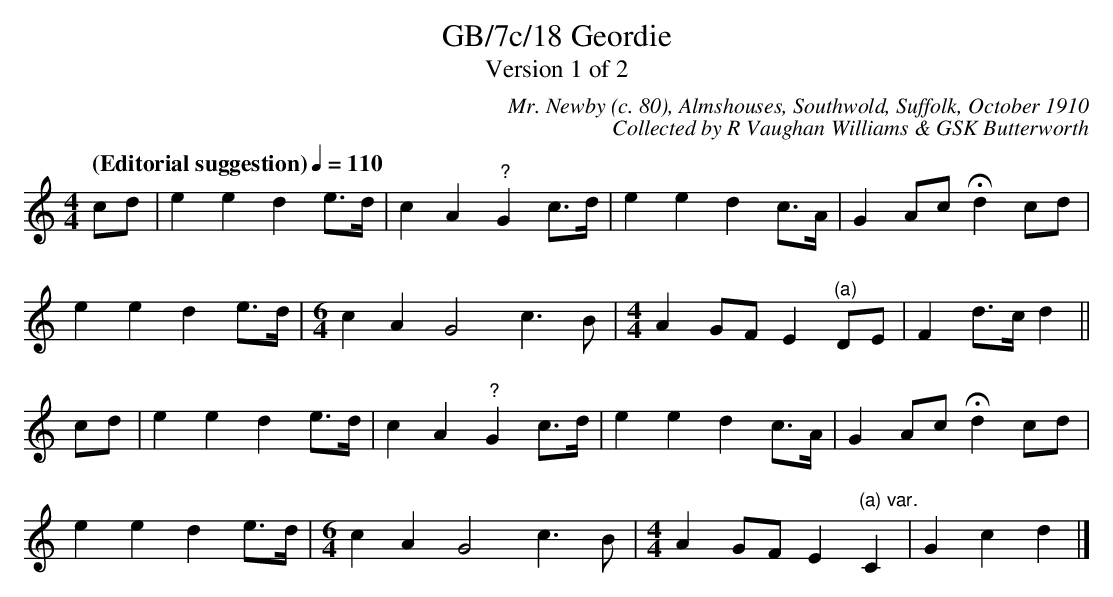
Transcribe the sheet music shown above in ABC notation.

X:1
T:GB/7c/18 Geordie
T:Version 1 of 2
C:Mr. Newby (c. 80), Almshouses, Southwold, Suffolk, October 1910
C:Collected by R Vaughan Williams & GSK Butterworth
L:1/4
M:4/4
Q:"(Editorial suggestion)" 1/4=110
K:Ddor
c/d/ | e e d e/>d/ | c A "^?"G c/>d/ | e e d c/>A/ | G A/c/ Hd c/d/ |
e e d e/>d/ |[M:6/4] c A G2 c3/2 B/ |[M:4/4]A G/F/ E "^(a)"D/E/ | F d/>c/ d ||
c/d/ | e e d e/>d/ | c A "^?"G c/>d/ | e e d c/>A/ | G A/c/ Hd c/d/ |
e e d e/>d/ |[M:6/4] c A G2 c3/2 B/ |[M:4/4]A G/F/ E "^(a) var."C | G c d |]
